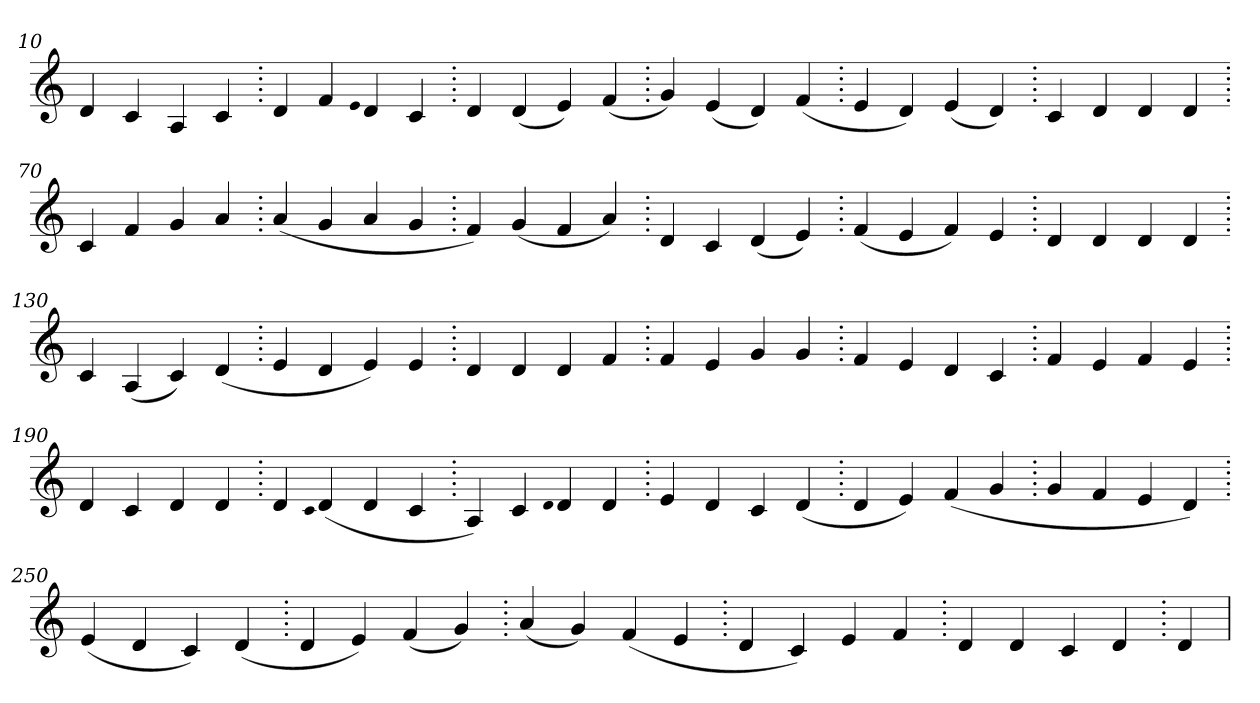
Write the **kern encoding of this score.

**kern
*part1
*staff1
*clefG2
=10.
4d
4c
4A
4c
=20.
4d
4f
qqe
4d
4c
=30.
4d
(>4d
4e)
(>4f
=40.
4g)
(>4e
4d)
(>4f
=50.
4e
4d)
(>4e
4d)
=60.
4c
4d
4d
4d
=70.
4c
4f
4g
4a
=80.
(>4a
4g
4a
4g
=90.
4f)
(>4g
4f
4a)
=100.
4d
4c
(>4d
4e)
=110.
(>4f
4e
4f)
4e
=120.
4d
4d
4d
4d
=130.
4c
(>4A
4c)
(>4d
=140.
4e
4d
4e)
4e
=150.
4d
4d
4d
4f
=160.
4f
4e
4g
4g
=170.
4f
4e
4d
4c
=180.
4f
4e
4f
4e
=190.
4d
4c
4d
4d
=200.
4d
qqc
(>4d
4d
4c
=210.
4A)
(>4c
qqd
4d
4d
=220.
4e
4d
4c
(>4d
=230.
4d
4e)
(>4f
4g
=240.
4g
4f
4e
4d)
=250.
(>4e
4d
4c)
(>4d
=260.
4d
4e)
(>4f
4g)
=270.
(>4a
4g)
(>4f
4e
=280.
4d
4c)
4e
4f
=290.
4d
4d
4c
4d
=300.
4d
=
*-
